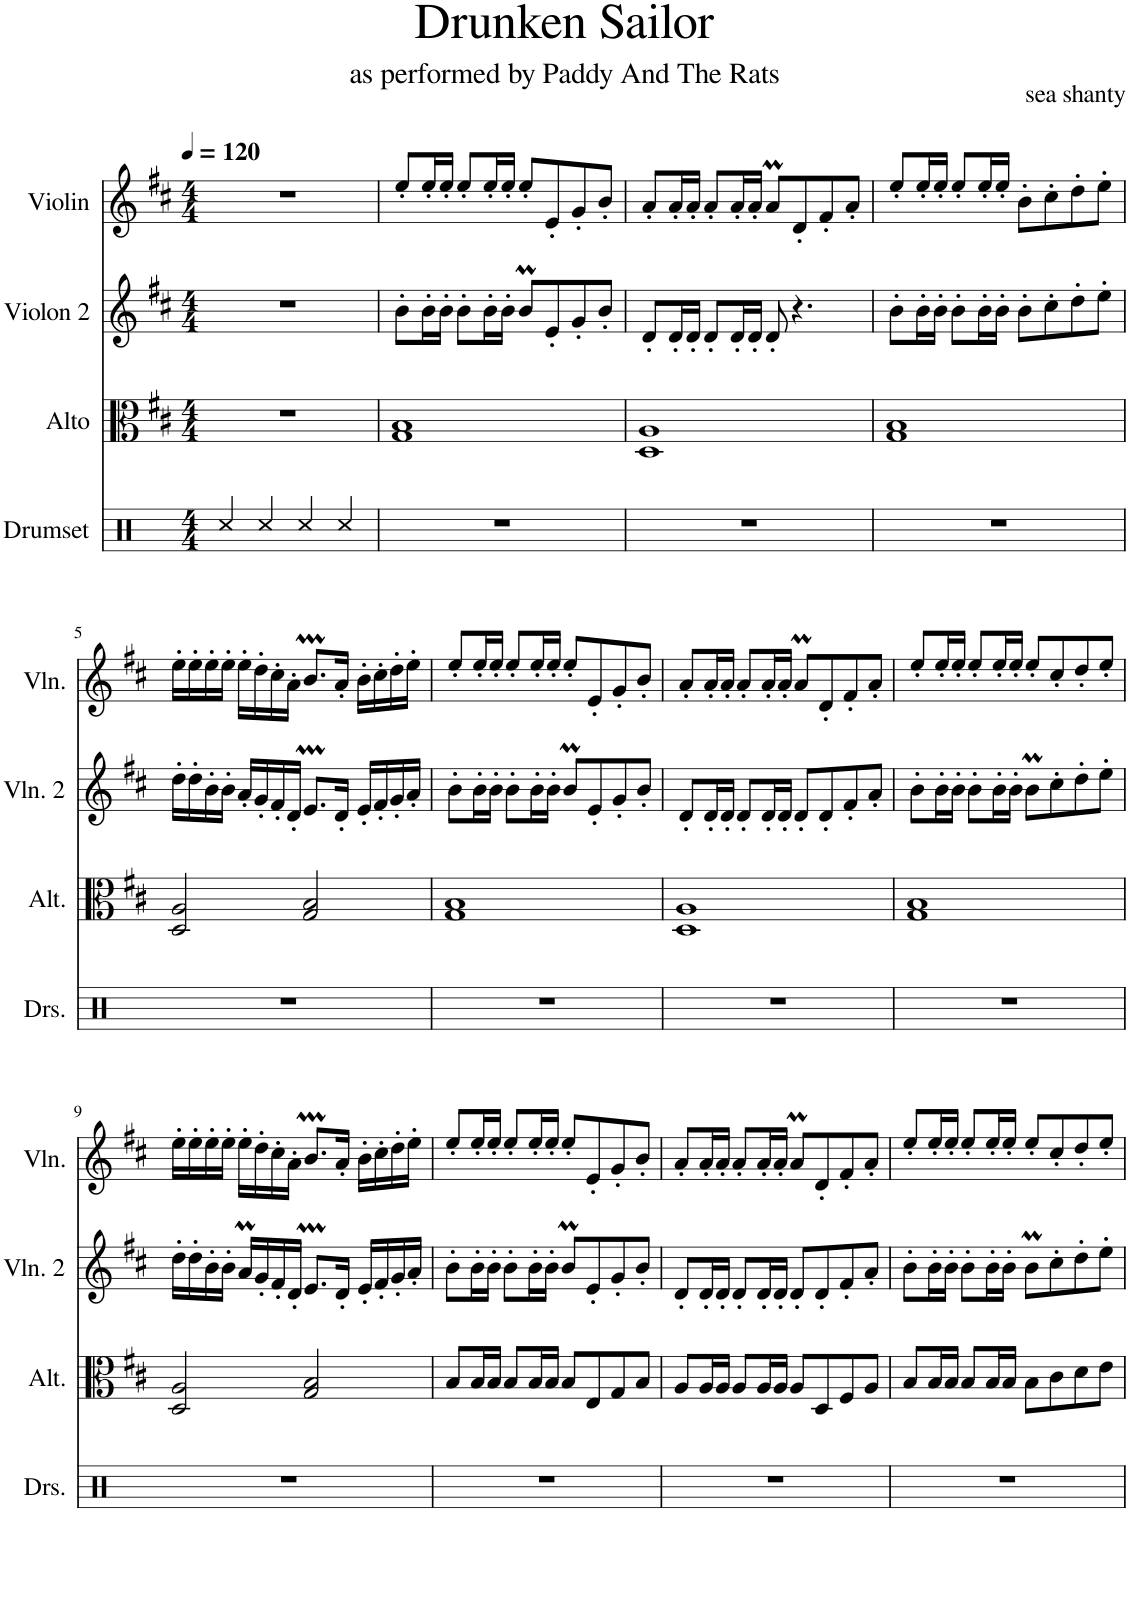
**kern	**kern	**kern	**kern
*part4	*part3	*part2	*part1
*staff4	*staff3	*staff2	*staff1
*I"Drumset	*I"Alto	*I"Violon 2	*I"Violin
*I'Drs.	*I'Alt.	*I'Vln. 2	*I'Vln.
*clefX	*clefC3	*clefG2	*clefG2
*k[]	*k[f#c#]	*k[f#c#]	*k[f#c#]
*M4/4	*M4/4	*M4/4	*M4/4
*MM120	*MM120	*MM120	*MM120
=1	=1	=1	=1
4Rcc/	1r	1r	1r
4Rcc/	.	.	.
4Rcc/	.	.	.
4Rcc/	.	.	.
=2	=2	=2	=2
1r	1G 1B	8b'\L	8ee'/L
.	.	16b'\L	16ee'/L
.	.	16b'\JJ	16ee'/JJ
.	.	8b'\L	8ee'/L
.	.	16b'\L	16ee'/L
.	.	16b'\JJ	16ee'/JJ
.	.	8bM/L	8ee'/L
.	.	8e'/	8e'/
.	.	8g'/	8g'/
.	.	8b'/J	8b'/J
=3	=3	=3	=3
1r	1D 1A	8d'/L	8a'/L
.	.	16d'/L	16a'/L
.	.	16d'/JJ	16a'/JJ
.	.	8d'/L	8a'/L
.	.	16d'/L	16a'/L
.	.	16d'/JJ	16a'/JJ
.	.	8d'/	8aM/L
.	.	4.r	8d'/
.	.	.	8f#'/
.	.	.	8a'/J
=4	=4	=4	=4
1r	1G 1B	8b'\L	8ee'/L
.	.	16b'\L	16ee'/L
.	.	16b'\JJ	16ee'/JJ
.	.	8b'\L	8ee'/L
.	.	16b'\L	16ee'/L
.	.	16b'\JJ	16ee'/JJ
.	.	8b'\L	8b'\L
.	.	8cc#'\	8cc#'\
.	.	8dd'\	8dd'\
.	.	8ee'\J	8ee'\J
!!LO:LB:g=z
=5	=5	=5	=5
1r	2D/ 2A/	16dd'\LL	16ee'\LL
.	.	16dd'\	16ee'\
.	.	16b'\	16ee'\
.	.	16b'\JJ	16ee'\JJ
.	.	16a'/LL	16ee'\LL
.	.	16g'/	16dd'\
.	.	16f#'/	16cc#'\
.	.	16d'/JJ	16a'\JJ
.	2G/ 2B/	8.eM/L	8.bM/L
.	.	16d'/Jk	16a'/Jk
.	.	16e'/LL	16b'\LL
.	.	16f#'/	16cc#'\
.	.	16g'/	16dd'\
.	.	16a'/JJ	16ee'\JJ
=6	=6	=6	=6
1r	1G 1B	8b'\L	8ee'/L
.	.	16b'\L	16ee'/L
.	.	16b'\JJ	16ee'/JJ
.	.	8b'\L	8ee'/L
.	.	16b'\L	16ee'/L
.	.	16b'\JJ	16ee'/JJ
.	.	8bM/L	8ee'/L
.	.	8e'/	8e'/
.	.	8g'/	8g'/
.	.	8b'/J	8b'/J
=7	=7	=7	=7
1r	1D 1A	8d'/L	8a'/L
.	.	16d'/L	16a'/L
.	.	16d'/JJ	16a'/JJ
.	.	8d'/L	8a'/L
.	.	16d'/L	16a'/L
.	.	16d'/JJ	16a'/JJ
.	.	8d'/L	8aM/L
.	.	8d'/	8d'/
.	.	8f#'/	8f#'/
.	.	8a'/J	8a'/J
=8	=8	=8	=8
1r	1G 1B	8b'\L	8ee'/L
.	.	16b'\L	16ee'/L
.	.	16b'\JJ	16ee'/JJ
.	.	8b'\L	8ee'/L
.	.	16b'\L	16ee'/L
.	.	16b'\JJ	16ee'/JJ
.	.	8bM\L	8ee'/L
.	.	8cc#'\	8cc#'/
.	.	8dd'\	8dd'/
.	.	8ee'\J	8ee'/J
!!LO:LB:g=z
=9	=9	=9	=9
1r	2D/ 2A/	16dd'\LL	16ee'\LL
.	.	16dd'\	16ee'\
.	.	16b'\	16ee'\
.	.	16b'\JJ	16ee'\JJ
.	.	16aM/LL	16ee'\LL
.	.	16g'/	16dd'\
.	.	16f#'/	16cc#'\
.	.	16d'/JJ	16a'\JJ
.	2G/ 2B/	8.eM/L	8.bM/L
.	.	16d'/Jk	16a'/Jk
.	.	16e'/LL	16b'\LL
.	.	16f#'/	16cc#'\
.	.	16g'/	16dd'\
.	.	16a'/JJ	16ee'\JJ
=10	=10	=10	=10
1r	8B/L	8b'\L	8ee'/L
.	16B/L	16b'\L	16ee'/L
.	16B/JJ	16b'\JJ	16ee'/JJ
.	8B/L	8b'\L	8ee'/L
.	16B/L	16b'\L	16ee'/L
.	16B/JJ	16b'\JJ	16ee'/JJ
.	8B/L	8bM/L	8ee'/L
.	8E/	8e'/	8e'/
.	8G/	8g'/	8g'/
.	8B/J	8b'/J	8b'/J
=11	=11	=11	=11
1r	8A/L	8d'/L	8a'/L
.	16A/L	16d'/L	16a'/L
.	16A/JJ	16d'/JJ	16a'/JJ
.	8A/L	8d'/L	8a'/L
.	16A/L	16d'/L	16a'/L
.	16A/JJ	16d'/JJ	16a'/JJ
.	8A/L	8d'/L	8aM/L
.	8D/	8d'/	8d'/
.	8F#/	8f#'/	8f#'/
.	8A/J	8a'/J	8a'/J
=12	=12	=12	=12
1r	8B/L	8b'\L	8ee'/L
.	16B/L	16b'\L	16ee'/L
.	16B/JJ	16b'\JJ	16ee'/JJ
.	8B/L	8b'\L	8ee'/L
.	16B/L	16b'\L	16ee'/L
.	16B/JJ	16b'\JJ	16ee'/JJ
.	8B\L	8bM\L	8ee'/L
.	8c#\	8cc#'\	8cc#'/
.	8d\	8dd'\	8dd'/
.	8e\J	8ee'\J	8ee'/J
=	=	=	=
*-	*-	*-	*-
